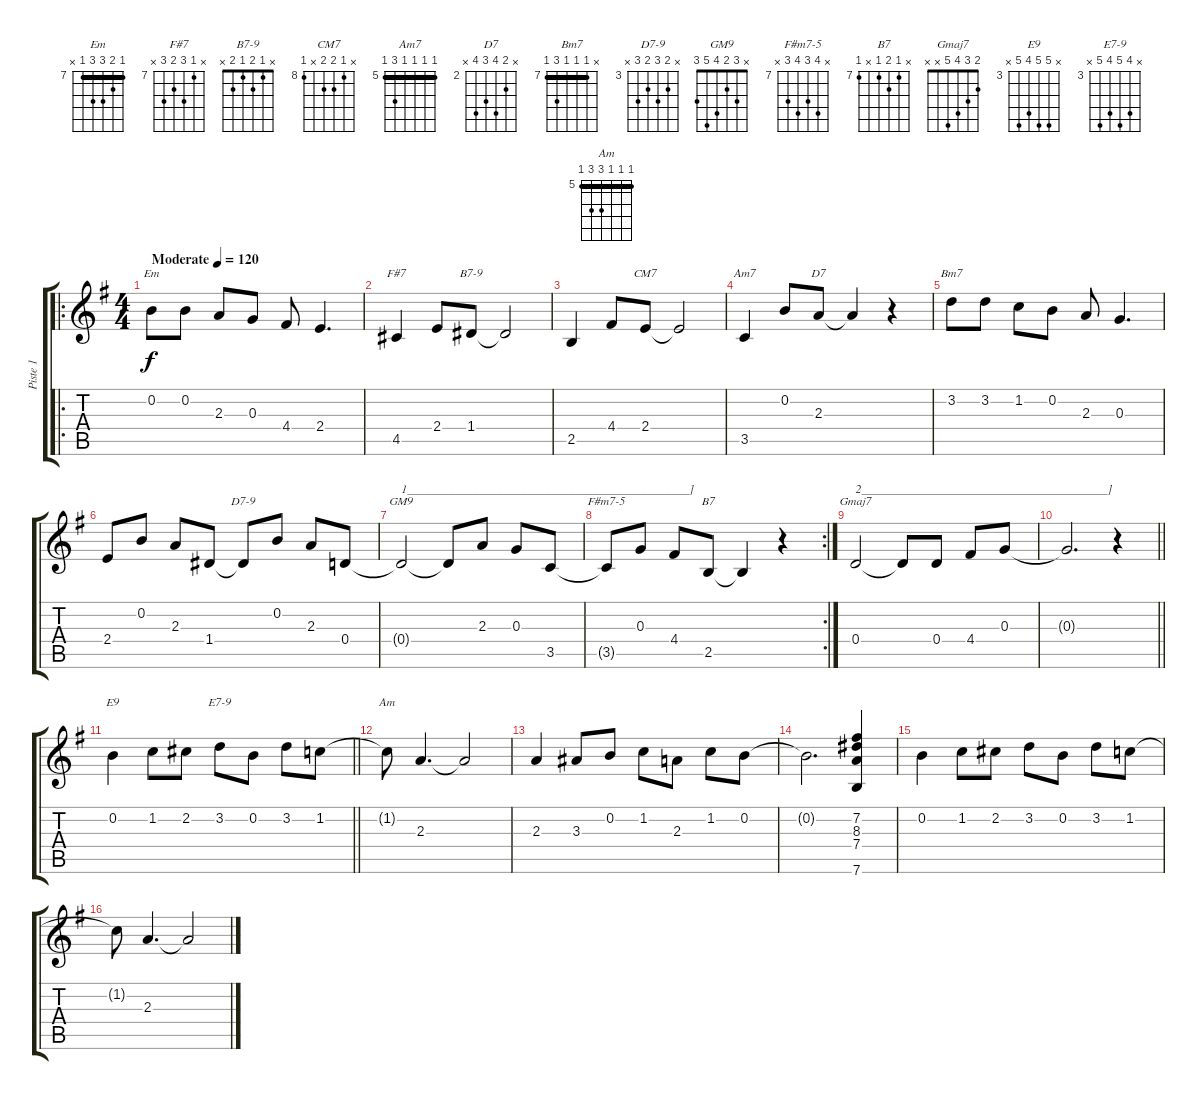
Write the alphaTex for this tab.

\track ("Piste 1" "Piste 1") {instrument acousticguitarsteel}
\staff {score tabs}
\tuning (E4 B3 G3 D3 A2 E2) {hide}
\chord ("Em" 7 8 9 9 7 x) {firstfret 7 barre 7}
\chord ("F#7" x 7 9 8 9 x) {firstfret 7}
\chord ("B7-9" x 1 2 1 2 x)
\chord ("CM7" x 8 9 9 x 8) {firstfret 8}
\chord ("Am7" 5 5 5 5 7 5) {firstfret 5 barre 5}
\chord ("D7" x 3 5 4 5 x) {firstfret 2}
\chord ("Bm7" x 7 7 7 9 7) {firstfret 7 barre 7}
\chord ("D7-9" x 4 5 4 5 x) {firstfret 3}
\chord ("GM9" x 3 2 4 5 3)
\chord ("F#m7-5" x 10 9 10 9 x) {firstfret 7}
\chord ("B7" x 7 8 7 x 7) {firstfret 7}
\chord ("Gmaj7" 2 3 4 5 x x)
\chord ("E9" x 7 7 6 7 x) {firstfret 3}
\chord ("E7-9" x 6 7 6 7 x) {firstfret 3}
\chord ("Am" 5 5 5 7 7 5) {firstfret 5 barre 5}
\ro
\ts (4 4)
\tempo (120 "Moderate")
\clef g2
\ks g
0.2.8{ch "Em" dy f instrument acousticguitarsteel} 0.2.8 2.3.8 0.3.8 4.4.8 2.4.4{d} |
4.5.4{ch "F#7"} 2.4.8 1.4.8{ch "B7-9"} 1.4{t}.2 |
2.5.4 4.4.8 2.4.8{ch "CM7"} 2.4{t}.2 |
3.5.4{ch "Am7"} 0.2.8 2.3.8{ch "D7"} 2.3{t}.4 r.4 |
3.2.8{ch "Bm7"} 3.2.8 1.2.8 0.2.8 2.3.8 0.3.4{d} |
2.4.8 0.2.8 2.3.8 1.4.8 1.4{t}.8{ch "D7-9"} 0.2.8 2.3.8 0.4.8 |
0.4{t}.2{ch "GM9" txt "1_______________________________________________]"} 0.4{t}.8 2.3.8 0.3.8 3.5.8 |
\rc 2
3.5{t}.8{ch "F#m7-5"} 0.3.8 4.4.8 2.5.8{ch "B7"} 2.5{t}.4 r.4 |
0.4.2{ch "Gmaj7" txt "2_________________________________________]"} 0.4{t}.8 0.4.8 4.4.8 0.3.8 |
\barLineRight lightlight
0.3{t}.2{d} r.4 |
\barLineRight lightlight
0.2.4{ch "E9"} 1.2.8 2.2.8 3.2.8{ch "E7-9"} 0.2.8 3.2.8 1.2.8 |
1.2{t}.8{ch "Am"} 2.3.4{d} 2.3{t}.2 |
2.3.4 3.3.8 0.2.8 1.2.8 2.3.8 1.2.8 0.2.8 |
0.2{t}.2{d} (7.2 8.3 7.4 7.6).4 |
0.2.4 1.2.8 2.2.8 3.2.8 0.2.8 3.2.8 1.2.8 |
1.2{t}.8 2.3.4{d} 2.3{t}.2
